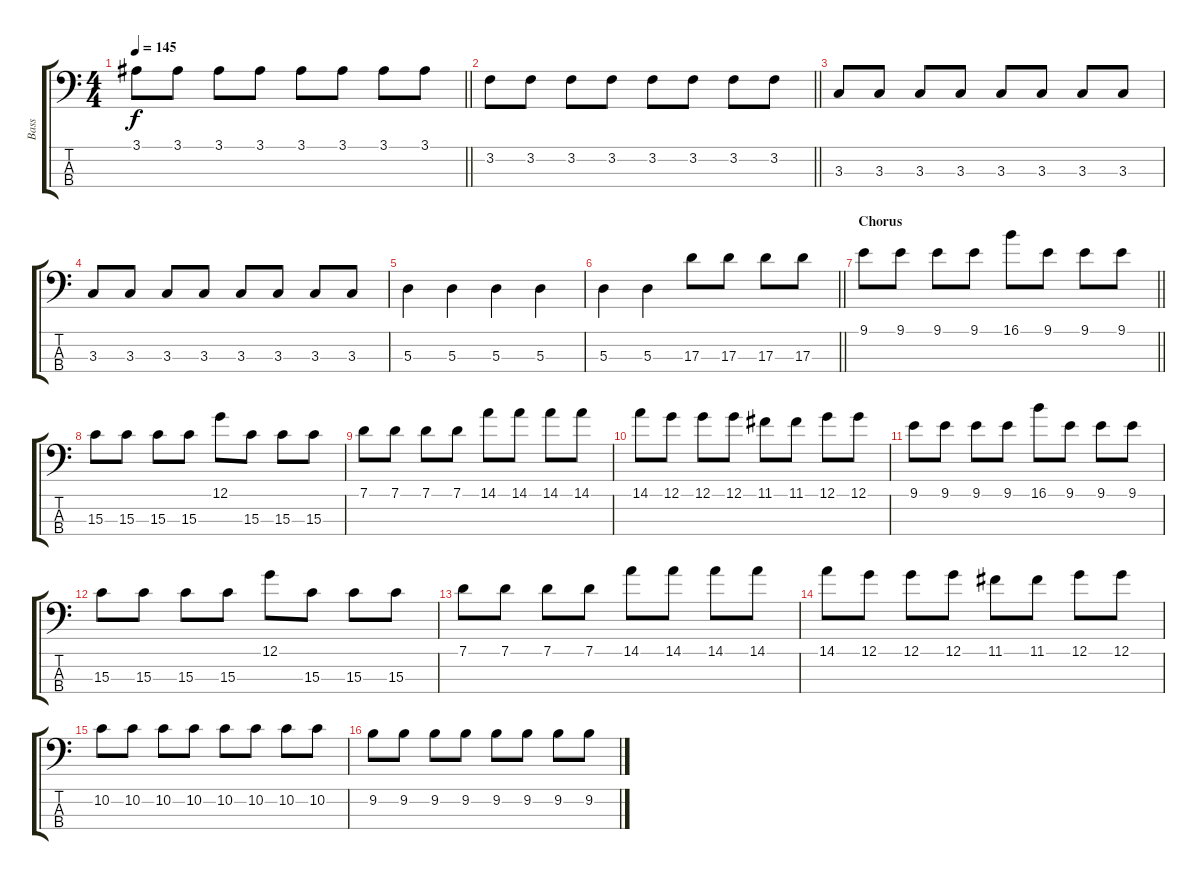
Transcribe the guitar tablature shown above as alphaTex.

\track ("Bass" "Bass") {instrument electricbassfinger}
\staff {score tabs}
\tuning (G2 D2 A1 E1) {hide}
\ts (4 4)
\tempo 145
\clef f4
\barLineRight lightlight
\ks c
3.1.8{dy f} 3.1.8 3.1.8 3.1.8 3.1.8 3.1.8 3.1.8 3.1.8 |
\barLineRight lightlight
3.2.8 3.2.8 3.2.8 3.2.8 3.2.8 3.2.8 3.2.8 3.2.8 |
3.3.8 3.3.8 3.3.8 3.3.8 3.3.8 3.3.8 3.3.8 3.3.8 |
3.3.8 3.3.8 3.3.8 3.3.8 3.3.8 3.3.8 3.3.8 3.3.8 |
5.3.4 5.3.4 5.3.4 5.3.4 |
\barLineRight lightlight
5.3.4 5.3.4 17.3.8 17.3.8 17.3.8 17.3.8 |
\section ("" "Chorus")
\barLineRight lightlight
9.1.8 9.1.8 9.1.8 9.1.8 16.1.8 9.1.8 9.1.8 9.1.8 |
15.3.8 15.3.8 15.3.8 15.3.8 12.1.8 15.3.8 15.3.8 15.3.8 |
7.1.8 7.1.8 7.1.8 7.1.8 14.1.8 14.1.8 14.1.8 14.1.8 |
14.1.8 12.1.8 12.1.8 12.1.8 11.1.8 11.1.8 12.1.8 12.1.8 |
9.1.8 9.1.8 9.1.8 9.1.8 16.1.8 9.1.8 9.1.8 9.1.8 |
15.3.8 15.3.8 15.3.8 15.3.8 12.1.8 15.3.8 15.3.8 15.3.8 |
7.1.8 7.1.8 7.1.8 7.1.8 14.1.8 14.1.8 14.1.8 14.1.8 |
14.1.8 12.1.8 12.1.8 12.1.8 11.1.8 11.1.8 12.1.8 12.1.8 |
10.2.8 10.2.8 10.2.8 10.2.8 10.2.8 10.2.8 10.2.8 10.2.8 |
9.2.8 9.2.8 9.2.8 9.2.8 9.2.8 9.2.8 9.2.8 9.2.8
